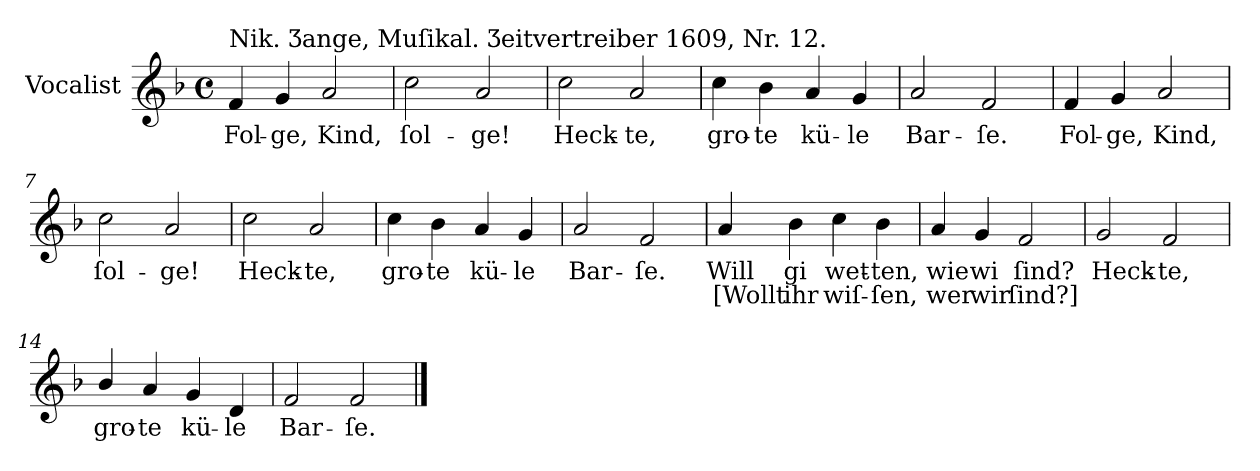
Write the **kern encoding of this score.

**kern	**text	**text
*part1	*part1	*part1
*staff1	*staff1	*staff1
*I"Vocalist	*	*
*k[b-]	*	*
*F:	*	*
*M4/4	*	*
*met(c)	*	*
=1	=1	=1
!LO:TX:a:t=Nik. Ʒange, Muſikal. Ʒeitvertreiber 1609, Nr. 12.	!	!
4f	Fol-	.
4g	-ge,	.
2a	Kind,	.
=2	=2	=2
2cc	ſol-	.
2a	-ge!	.
=3	=3	=3
2cc	Heck-	.
2a	-te,	.
=4	=4	=4
4cc	gro-	.
4b-	-te	.
4a	kü-	.
4g	-le	.
=5	=5	=5
2a	Bar-	.
2f	-ſe.	.
=6	=6	=6
4f	Fol-	.
4g	-ge,	.
2a	Kind,	.
=7	=7	=7
2cc	ſol-	.
2a	-ge!	.
=8	=8	=8
2cc	Heck-	.
2a	-te,	.
=9	=9	=9
4cc	gro-	.
4b-	-te	.
4a	kü-	.
4g	-le	.
=10	=10	=10
2a	Bar-	.
2f	-ſe.	.
=11	=11	=11
4a	Will	[Wollt
4b-	gi	ihr
4cc	wet-	wiſ-
4b-	-ten,	-ſen,
=12	=12	=12
4a	wie	wer
4g	wi	wir
2f	ſind?	ſind?]
=13	=13	=13
2g	Heck-	.
2f	-te,	.
=14	=14	=14
4b-/	gro-	.
4a	-te	.
4g	kü-	.
4d	-le	.
=15	=15	=15
2f	Bar-	.
2f	-ſe.	.
==	==	==
*-	*-	*-
